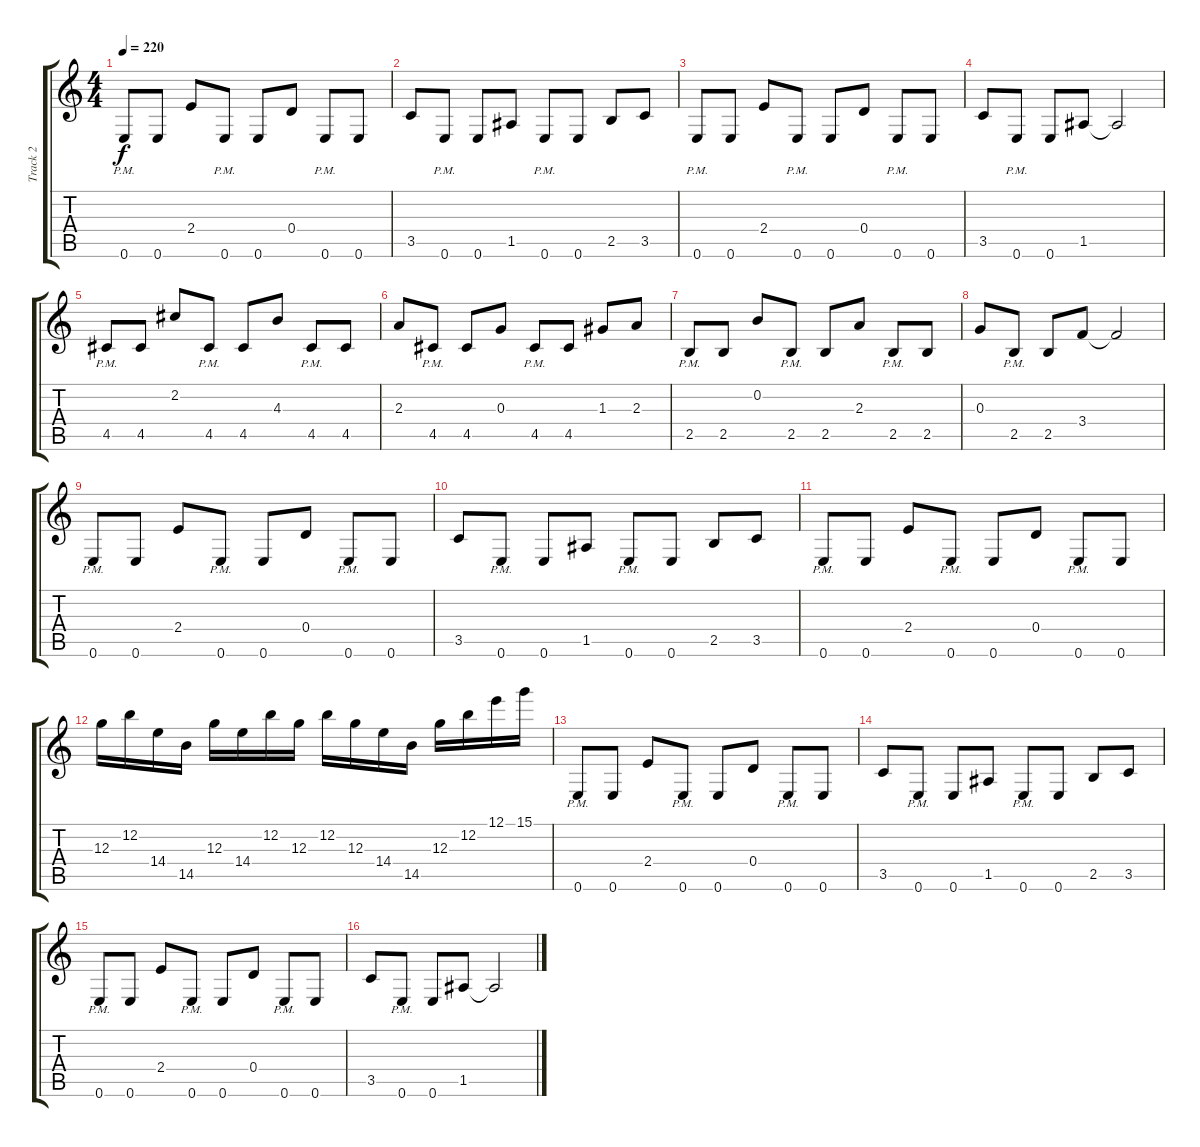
\track ("Track 2" "Track 2") {instrument overdrivenguitar}
\staff {score tabs}
\tuning (E4 B3 G3 D3 A2 E2) {hide}
\ts (4 4)
\tempo 220
\clef g2
\ks c
0.6{pm}.8{dy f} 0.6.8 2.4.8 0.6{pm}.8 0.6.8 0.4.8 0.6{pm}.8 0.6.8 |
3.5.8 0.6{pm}.8 0.6.8 1.5.8 0.6{pm}.8 0.6.8 2.5.8 3.5.8 |
0.6{pm}.8 0.6.8 2.4.8 0.6{pm}.8 0.6.8 0.4.8 0.6{pm}.8 0.6.8 |
3.5.8 0.6{pm}.8 0.6.8 1.5.8 1.5{t}.2 |
4.5{pm}.8 4.5.8 2.2.8 4.5{pm}.8 4.5.8 4.3.8 4.5{pm}.8 4.5.8 |
2.3.8 4.5{pm}.8 4.5.8 0.3.8 4.5{pm}.8 4.5.8 1.3.8 2.3.8 |
2.5{pm}.8 2.5.8 0.2.8 2.5{pm}.8 2.5.8 2.3.8 2.5{pm}.8 2.5.8 |
0.3.8 2.5{pm}.8 2.5.8 3.4.8 3.4{t}.2 |
0.6{pm}.8 0.6.8 2.4.8 0.6{pm}.8 0.6.8 0.4.8 0.6{pm}.8 0.6.8 |
3.5.8 0.6{pm}.8 0.6.8 1.5.8 0.6{pm}.8 0.6.8 2.5.8 3.5.8 |
0.6{pm}.8 0.6.8 2.4.8 0.6{pm}.8 0.6.8 0.4.8 0.6{pm}.8 0.6.8 |
12.3.16 12.2.16 14.4.16 14.5.16 12.3.16 14.4.16 12.2.16 12.3.16 12.2.16 12.3.16 14.4.16 14.5.16 12.3.16 12.2.16 12.1.16 15.1.16 |
0.6{pm}.8 0.6.8 2.4.8 0.6{pm}.8 0.6.8 0.4.8 0.6{pm}.8 0.6.8 |
3.5.8 0.6{pm}.8 0.6.8 1.5.8 0.6{pm}.8 0.6.8 2.5.8 3.5.8 |
0.6{pm}.8 0.6.8 2.4.8 0.6{pm}.8 0.6.8 0.4.8 0.6{pm}.8 0.6.8 |
3.5.8 0.6{pm}.8 0.6.8 1.5.8 1.5{t}.2
